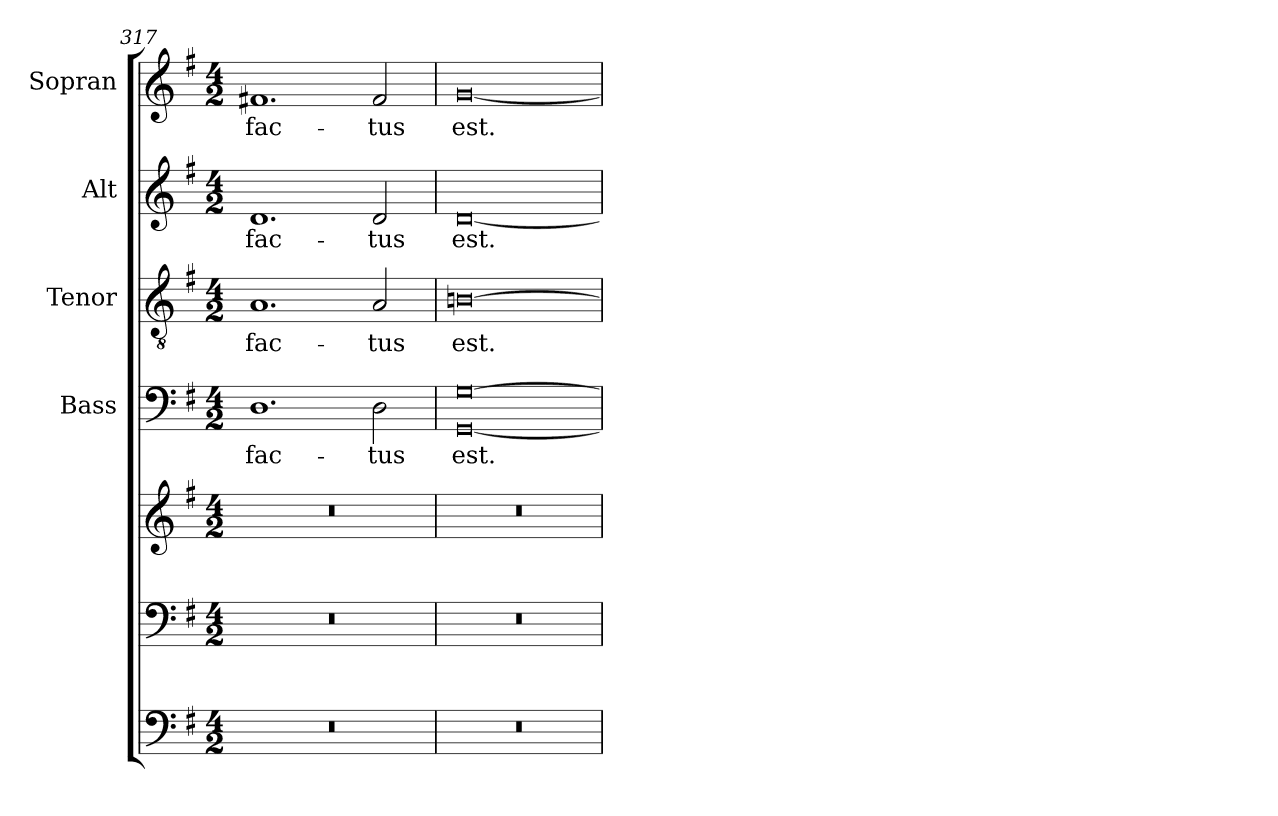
**kern	**kern	**kern	**kern	**text	**kern	**text	**kern	**text	**kern	**text
*part6	*part5	*part5	*part4	*part4	*part3	*part3	*part2	*part2	*part1	*part1
*staff7	*staff6	*staff5	*staff4	*staff4	*staff3	*staff3	*staff2	*staff2	*staff1	*staff1
*	*	*	*I"Bass	*	*I"Tenor	*	*I"Alt	*	*I"Sopran	*
*	*	*	*I'B.	*	*I'T.	*	*I'A.	*	*I'S.	*
*clefF4	*clefF4	*clefG2	*clefF4	*	*clefGv2	*	*clefG2	*	*clefG2	*
*k[f#]	*k[f#]	*k[f#]	*k[f#]	*	*k[f#]	*	*k[f#]	*	*k[f#]	*
*G:	*G:	*G:	*G:	*	*G:	*	*G:	*	*G:	*
*M4/2	*M4/2	*M4/2	*M4/2	*	*M4/2	*	*M4/2	*	*M4/2	*
=317	=317	=317	=317	=317	=317	=317	=317	=317	=317	=317
!	!	!	!	!LO:LY:b	!	!LO:LY:b	!	!LO:LY:b	!	!LO:LY:b
0r	0r	0r	1.D	fac-	1.A	fac-	1.d	fac-	1.f#X	fac-
!	!	!	!	!LO:LY:b	!	!LO:LY:b	!	!LO:LY:b	!	!LO:LY:b
.	.	.	2D\	-tus	2A/	-tus	2d/	-tus	2f#/	-tus
=318	=318	=318	=318	=318	=318	=318	=318	=318	=318	=318
!	!	!	!	!LO:LY:b	!	!LO:LY:b	!	!LO:LY:b	!	!LO:LY:b
0r	0r	0r	[0GG [0G	est.	[0Bn	est.	[0d	est.	[0g	est.
=	=	=	=	=	=	=	=	=	=	=
*-	*-	*-	*-	*-	*-	*-	*-	*-	*-	*-
